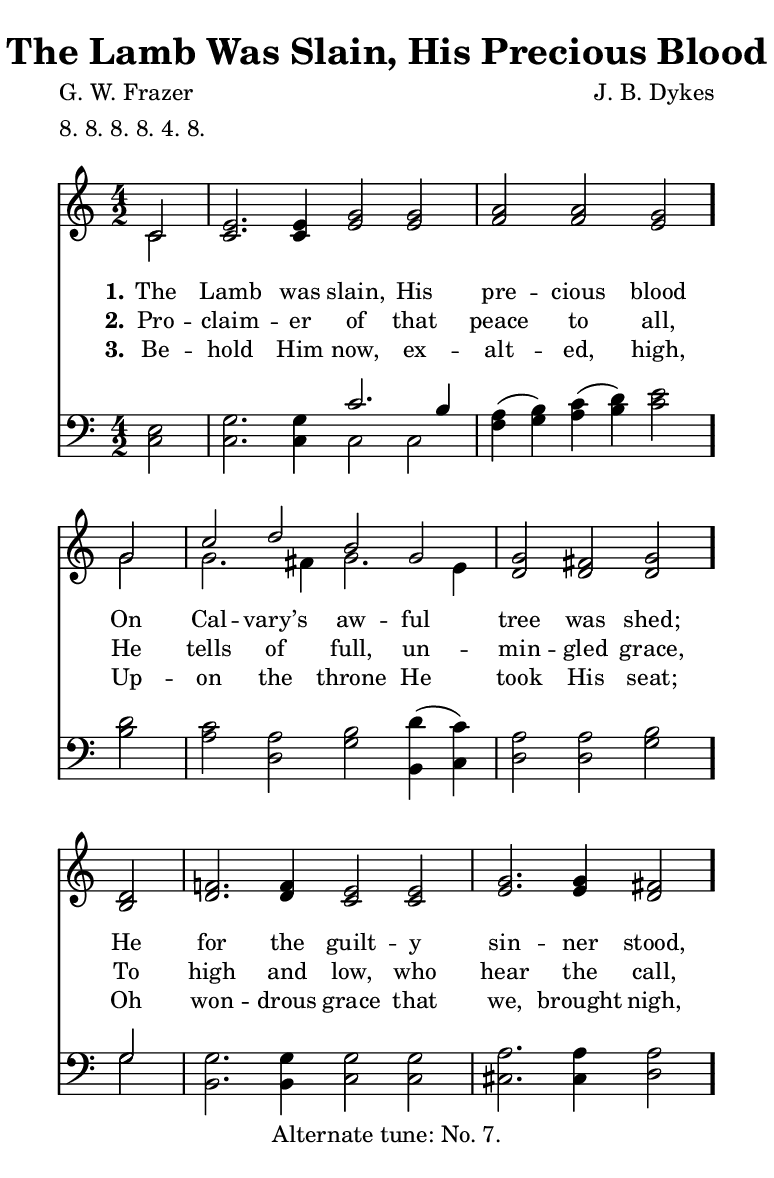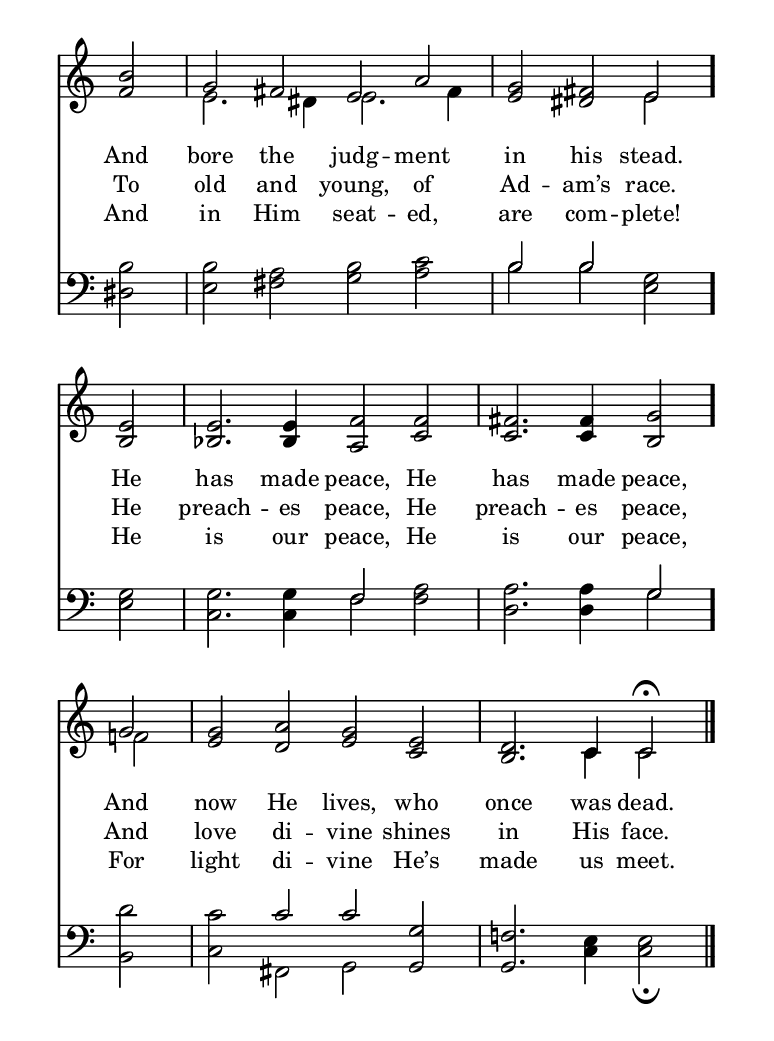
\include "common/global.ily"
\paper {
  \include "common/paper.ily"
  system-count = #(cond (is-eogsized 4) (#t #f))
  oddFooterMarkup = \markup { \fill-line { \on-the-fly \first-page "Alternate tune: No. 7." } }
}

\header{
  %gospel
  hymnnumber = "123"
  title = "The Lamb Was Slain, His Precious Blood"
  tunename = "Melita"
  meter = "8. 8. 8. 8. 4. 8."
  poet = "G. W. Frazer"
  composer = "J. B. Dykes"
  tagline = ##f
}

% for fermata in MIDI
ta = { \tempo 2=80 }
tb = { \tempo 2=40 }

global = {
  \include "common/overrides.ily"
  \override Staff.TimeSignature.style = #'numbered
  \time 4/2
  \override Score.MetronomeMark.transparent = ##t % hide all fermata changes too
  \ta
  \key c \major
  \partial 2
  \autoBeamOff
}

notesSoprano = {
\global
\relative c' {

c2 | e2. e4 g2 g | a a g
g | c d b g | g fis g
d | f!2. f4 e2 e | g2. g4 fis2
b | g fis e a | g fis e
e | e2. e4 f2 f2 | fis2. fis4 g2
g | g a g e | d2. c4 \tb c2 \fermata \ta

  \bar "|."

}
}

notesAlto = {
\global
\relative e' {

c2 c2. c4 e2 e | f f e
g2 | g2. fis4 g2. e4 | d2 d d % original has impossible timing for second dotted half (not dotted in original)
b2 | d2. d4 c2 c | e2. e4 d2
fis2 | e2. dis4 e2. fis4 | e2 dis e
b2 | bes2. bes4 a2 c | c2. c4 b2
f'!2 | e d e c | b2. c4 c2

}
}

notesTenor = {
\global
\relative a {

e2 | g2. g4 c2. b4 | a4( b) c( d) e2
d2 | c a b d4( c) | a2 a b
g2 | g2. g4 g2 g | a2. a4 a2
b2 | b a b c | b b g
g2 | g2. g4 f2 a | a2. a4 g2
d'2 | c c c g | f!2. e4 e2

}
}

notesBass = {
\global
\relative f {

c2 | c2. c4 c2 c | f4( g) a( b) c2
b2 | a d, g b,4( c) | d2 d g
g2 | b,2. b4 c2 c | cis2. cis4 d2
dis2 | e fis g a | b b e,
e2 | c2. c4 f2 f | d2. d4 g2
b,2 | c fis, g g | g2. c4 \tb c2_\fermata \ta


}
}

wordsA = \lyricmode {
\set stanza = "1."

The Lamb was slain, His pre -- cious blood \bar "."
On Cal -- vary’s aw -- ful tree was shed; \bar "."
He for the guilt -- y sin -- ner stood, \bar "."
And bore the judg -- ment in his stead. \bar "."
He has made peace, He has made peace, \bar "."
And now He lives, who once was dead. \bar "."

}

wordsB = \lyricmode {
\set stanza = "2."

Pro -- claim -- er of that peace to all,
He tells of full, un -- min -- gled grace,
To high and low, who hear the call,
To old and young, of Ad -- am’s race.
He preach -- es peace, He preach -- es peace,
And love di -- vine shines in His face.

}

wordsC = \lyricmode {
\set stanza = "3."

Be -- hold Him now, ex -- alt -- ed, high,
Up -- on the throne He took His seat;
Oh won -- drous grace that we, brought nigh,
And in Him seat -- ed, are com -- plete!
He is our peace, He is our peace,
For light di -- vine He’s made us meet.

}

\score {
  \context ChoirStaff <<
    \context Staff = upper <<
      \set Staff.autoBeaming = ##f
      \set ChoirStaff.systemStartDelimiter = #'SystemStartBar
      \set ChoirStaff.printPartCombineTexts = ##f
      \partcombine #'(2 . 9) \notesSoprano \notesAlto
      \context NullVoice = sopranos { \voiceOne << \notesSoprano >> }
      \context Lyrics = one   \lyricsto sopranos \wordsA
      \context Lyrics = two   \lyricsto sopranos \wordsB
      \context Lyrics = three \lyricsto sopranos \wordsC
    >>
    \context Staff = men <<
      \set Staff.autoBeaming = ##f
      \clef bass
      \set ChoirStaff.printPartCombineTexts = ##f
      \partcombine #'(2 . 9) \notesTenor \notesBass
    >>
  >>
  \layout {
    \include "common/layout.ily"
  }
  \midi{
    \include "common/midi.ily"
  }
}

\version "2.19.49"  % necessary for upgrading to future LilyPond versions.

% vi:set et ts=2 sw=2 ai nocindent syntax=lilypond:
